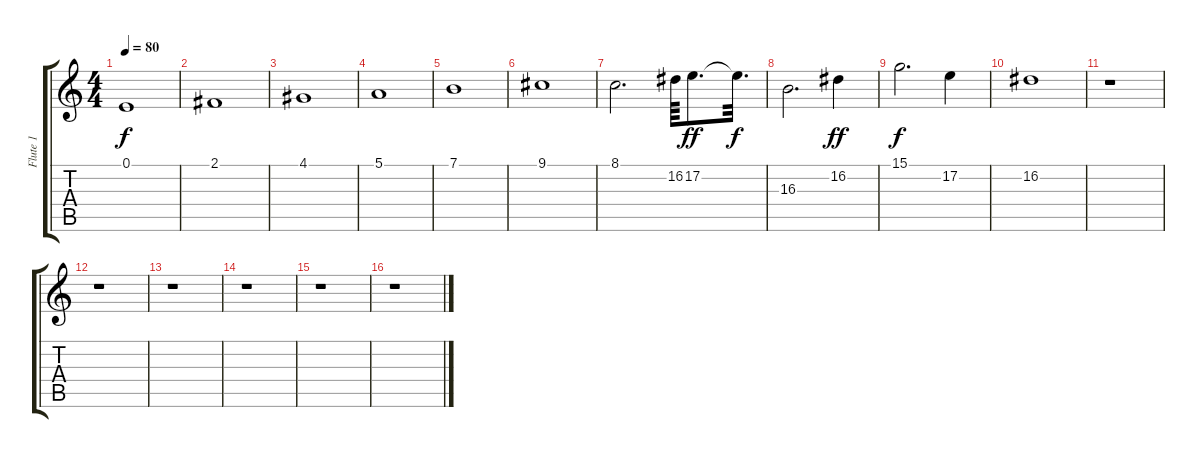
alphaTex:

\track ("Flute 1" "Flute 1") {instrument flute}
\staff {score tabs}
\tuning (E4 B3 G3 D3 A2 E2) {hide}
\ts (4 4)
\tempo 80
\clef g2
\ks c
0.1.1{dy f} |
2.1.1 |
4.1.1 |
5.1.1 |
7.1.1 |
9.1.1 |
8.1.2{d} 16.2.64 17.2.8{d dy ff} 17.2{t}.32{d dy f} |
16.3.2{d} 16.2.4{dy ff} |
15.1.2{d dy f} 17.2.4 |
16.2.1 |
r.1 |
r.1 |
r.1 |
r.1 |
r.1 |
r.1
